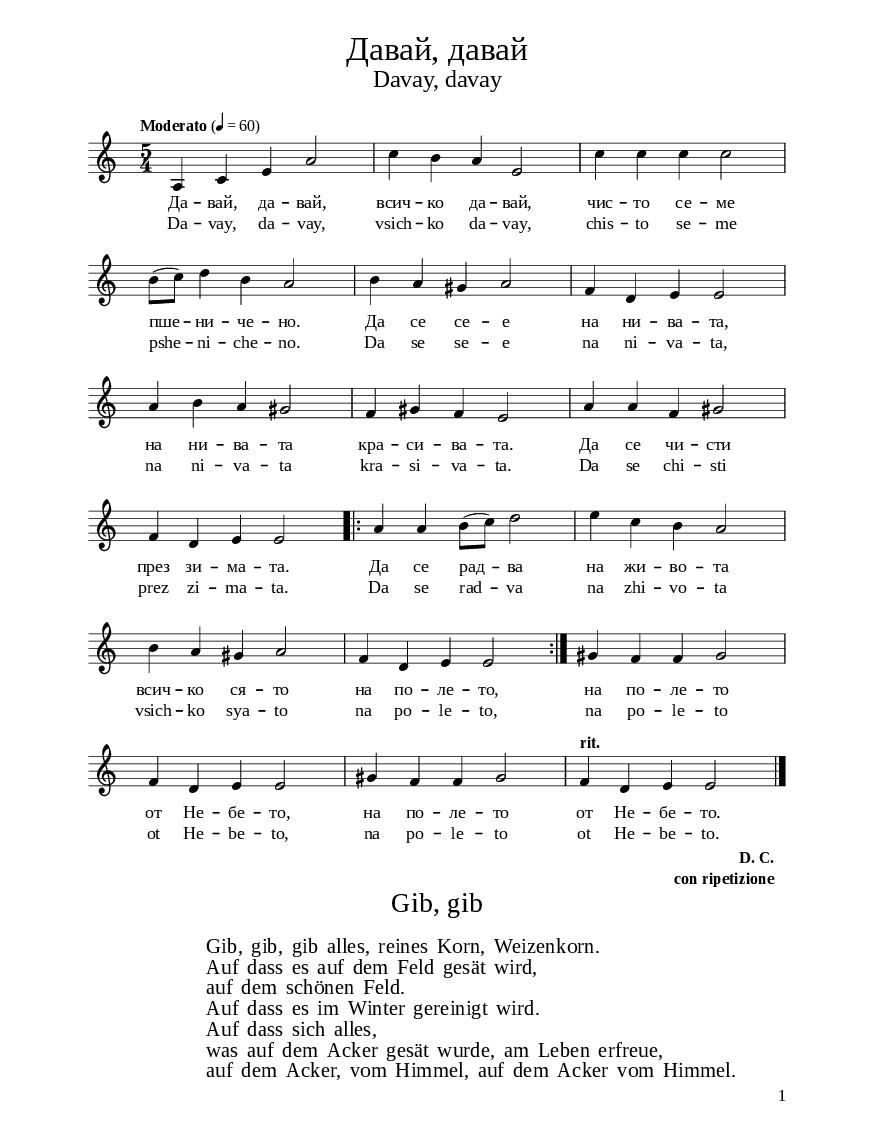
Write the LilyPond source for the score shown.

\version "2.24.0"

% include paper part and global functions
\include "include/globals.ily"

\bookpart {
  \label #'ref092_2
  \tocItem \markup "Давай, давай – Davay, davay "
  \include "include/bookpart-paper.ily"
  \score {
    \include "include/score-layout.ily"

    \new Voice \absolute  {
      \clef treble
      \key a \minor
      \time 5/4
      \tempoFunc "Moderato" 4 "60"

      a4 c' e' a'2 |c''4 b' a' e'2 | c''4 c'' c'' c''2 \break |

      b'8 ( c'' ) d''4 b' a'2 | b'4 a' gis' a'2 | f'4 d' e' e'2 \break |

      a'4 b' a' gis'2 | f'4 gis' f' e'2 | a'4 a' f' gis'2 \break |

      f'4 d' e' e'2 \repeat volta 2 {
        | a'4 a' b'8 ( c'' ) d''2 |  e''4 c'' b' a'2 \break | % 13

        b'4 a' gis' a'2 | f'4 d' e' e'2
      } | gis'4 f' f' gis'2 \break |

      f'4 d' e' e'2 | gis'4 f' f' gis'2 | \tempo "rit." f'4  d' e' e'2 | \bar "|."

    }



    \addlyrics {
      Да -- вай, да  -- вай, всич -- ко да -- вай,

      чис -- то се -- ме пше -- ни -- че -- но.

      Да се се -- е на ни -- ва -- та, на ни -- ва -- та кра -- си -- ва -- та.

      Да се чи -- сти през зи -- ма -- та.

      Да се рад -- ва на жи -- во -- та

      всич -- ко ся -- то на по -- ле -- то,

      на по -- ле -- то от Hе -- бе -- то,

      на по -- ле -- то от Hе -- бе -- то.

    }

    \addlyrics {

      Da -- vay, da  -- vay, vsich -- ko da -- vay,

      chis -- to se -- me pshe -- ni -- che -- no.

      Da se se -- e na ni -- va -- ta, na ni -- va -- ta kra -- si -- va -- ta.

      Da se chi -- sti prez zi -- ma -- ta.

      Da se rad -- va na zhi -- vo -- ta

      vsich -- ko sya -- to na po -- le -- to,

      na po -- le -- to ot He -- be -- to,

      na po -- le -- to ot He -- be -- to.

    }

    \header {
      title = \titleFunc "Давай, давай" "Davay, davay"
    }

    \midi{}

  } % score

   \markup \dc-two "D. C.""con ripetizione"

  % include foreign translation(s) of the song
  \version "2.24.0"

\markup \fill-line { \fontsize #deTitleFontSize "Gib, gib" }
\markup \null
\markup \null
\markup \fontsize #deCoupletFontSize {
  \hspace #10
  \override #`(baseline-skip . ,deCoupletBaselineSkip)

  \column {
    \line { " "Gib, gib, gib alles, reines Korn, Weizenkorn. }
    \line { " "Auf dass es auf dem Feld gesät wird, }
    \line { " "auf dem schönen Feld. }
    \line { " "Auf dass es im Winter gereinigt wird. }
    \line { " "Auf dass sich alles,  }
    \line { " "was auf dem Acker gesät wurde, am Leben erfreue, }
    \line { " "auf dem Acker, vom Himmel, auf dem Acker vom Himmel. }
  }
}


} % bookpart
